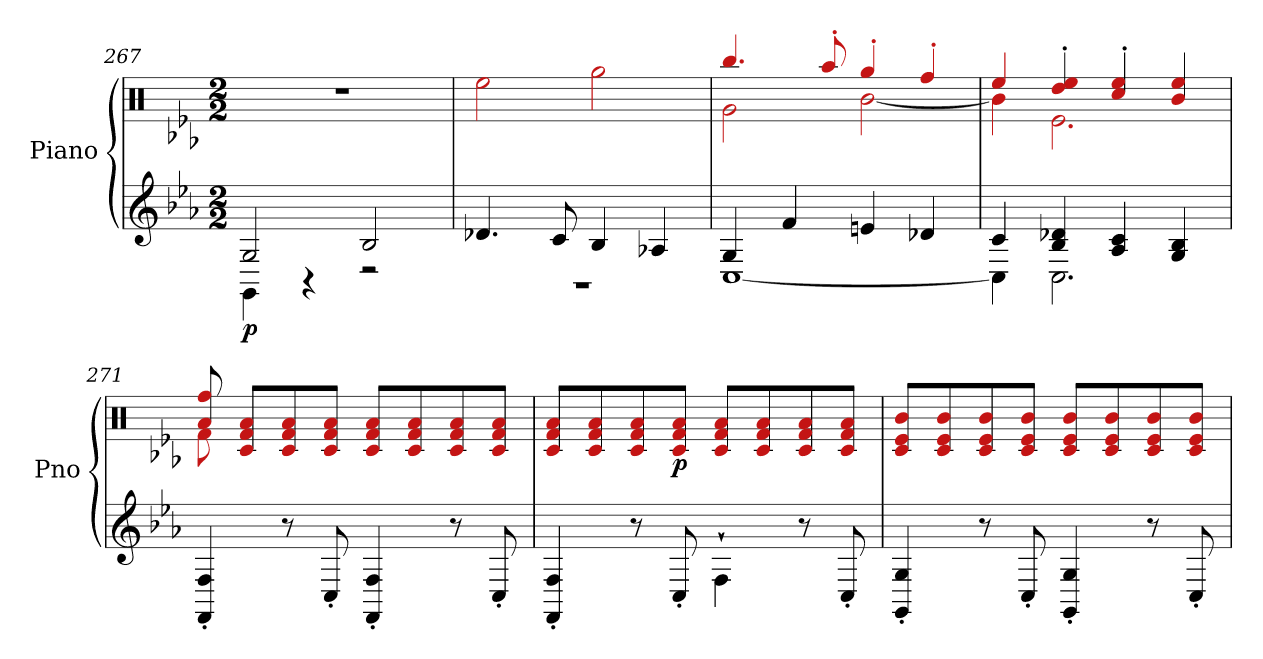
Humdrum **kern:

**kern	**kern	**dynam
*part1	*part1	*part1
*staff2	*staff1	*staff1/2
*I"Piano	*	*
*I'Pno	*	*
*clefG2	*clefX	*
*k[b-e-a-]	*k[b-e-a-]	*
*M2/2	*M2/2	*
=267	=267	=267
*^	*	*
!	!	!	!LO:DY:b=2
2G/	4GG\	1r	p
.	4r	.	.
2B-/	2r	.	.
!!LO:PB:g=z
=268	=268	=268	=268
4.d-X/	1rBB	2een\	.
8c/	.	.	.
4B-/	.	2gg\	.
4A-X/	.	.	.
=269	=269	=269	=269
*	*	*^	*
4G/	[1C	4.bb-/	2g\	.
4f/	.	.	.	.
.	.	8aa-'/	.	.
4en/	.	4gg'/	[2b-\	.
4d-X/	.	4ff'/	.	.
=270	=270	=270	=270	=270
4c/	4C\]	4een/	4b-\]	.
4B-/ 4d-X/	2.C\	4dd-X/' 4ee/'	2.en\	.
4A-/ 4c/	.	4cc/' 4ee/'	.	.
4G/ 4B-/	.	4b-/ 4ee/	.	.
*v	*v	*	*	*
=271	=271	=271	=271
4FF/' 4F/'	8a-/ 8ff/	8f\	.
.	8c/ 8f/ 8a-/L	2..ryy	.
8r	8c/ 8f/ 8a-/	.	.
8C'/	8c/ 8f/ 8a-/J	.	.
4FF/' 4F/'	8c/ 8f/ 8a-/L	.	.
.	8c/ 8f/ 8a-/	.	.
8r	8c/ 8f/ 8a-/	.	.
8C'/	8c/ 8f/ 8a-/J	.	.
*	*v	*v	*
!!LO:LB:g=z
=272	=272	=272
4FF/' 4F/'	8c/ 8f/ 8a-/L	.
.	8c/ 8f/ 8a-/	.
8r	8c/ 8f/ 8a-/	.
!	!	!LO:DY:b
8C'/	8c/ 8f/ 8a-/J	p
4F''\	8c/ 8f/ 8a-/L	.
.	8c/ 8f/ 8a-/	.
8r	8c/ 8f/ 8a-/	.
8C'/	8c/ 8f/ 8a-/J	.
=273	=273	=273
4GG/' 4G/'	8c/ 8en/ 8b-/L	.
.	8c/ 8e/ 8b-/	.
8r	8c/ 8e/ 8b-/	.
8C'/	8c/ 8e/ 8b-/J	.
4GG/' 4G/'	8c/ 8e/ 8b-/L	.
.	8c/ 8e/ 8b-/	.
8r	8c/ 8e/ 8b-/	.
8C'/	8c/ 8e/ 8b-/J	.
=	=	=
*-	*-	*-
